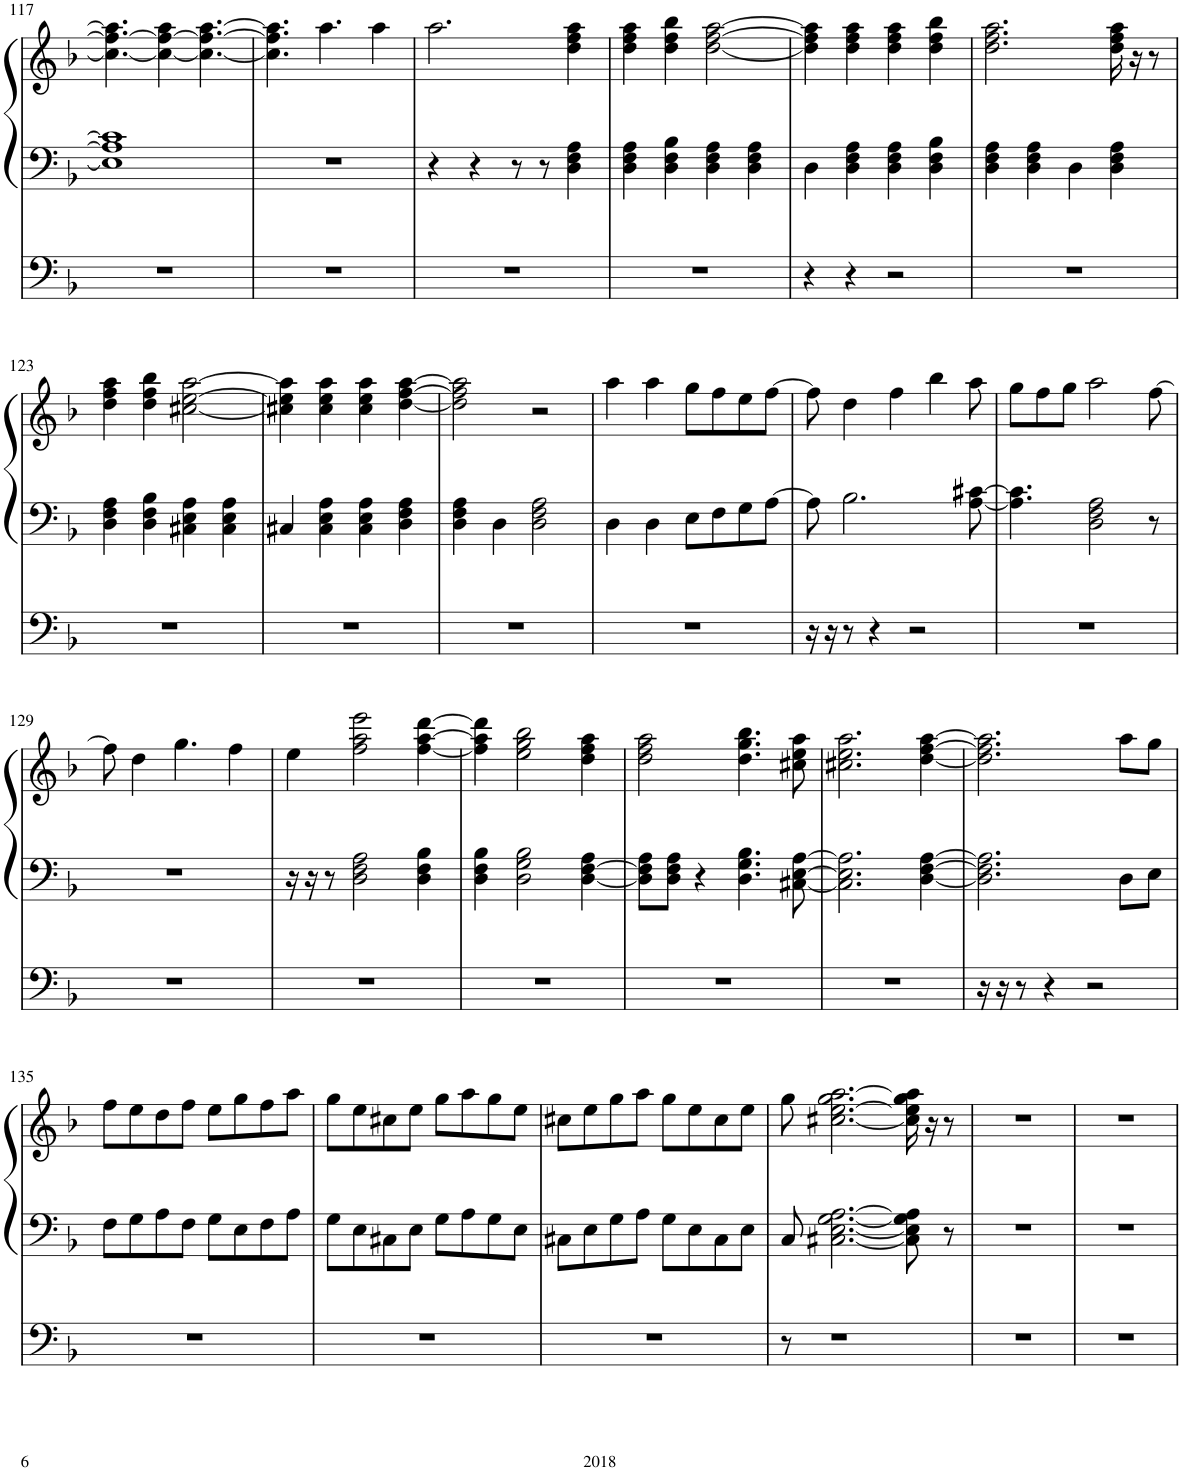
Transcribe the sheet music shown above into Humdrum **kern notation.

**kern	**kern	**kern
*part1	*part1	*part1
*staff3	*staff2	*staff1
*I"Organ	*	*
*I'Org.	*	*
!!LO:PB:g=z
*clefF4	*clefF4	*clefG2
*k[b-]	*k[b-]	*k[b-]
*M4/4	*M4/4	*M4/4
=117	=117	=117
1r	1E] 1A] 1c]	4.cc\_ 4.ff\_ 4.aa\]
.	.	4cc\_ 4ff\_ 4aa\
.	.	4.cc\_ 4.ff\_ [4.aa\
=118	=118	=118
1r	1r	4.cc\] 4.ff\] 4.aa\]
.	.	4.aa\
.	.	4aa\
=119	=119	=119
1r	4r	2.aa\
.	4r	.
.	8r	.
.	8r	.
.	4D\ 4F\ 4A\	4dd\ 4ff\ 4aa\
=120	=120	=120
1r	4D\ 4F\ 4A\	4dd\ 4ff\ 4aa\
.	4D\ 4F\ 4B-\	4dd\ 4ff\ 4bb-\
.	4D\ 4F\ 4A\	[2dd\ [2ff\ [2aa\
.	4D\ 4F\ 4A\	.
=121	=121	=121
4r	4D\	4dd\] 4ff\] 4aa\]
4r	4D\ 4F\ 4A\	4dd\ 4ff\ 4aa\
2r	4D\ 4F\ 4A\	4dd\ 4ff\ 4aa\
.	4D\ 4F\ 4B-\	4dd\ 4ff\ 4bb-\
=122	=122	=122
1r	4D\ 4F\ 4A\	2.dd\ 2.ff\ 2.aa\
.	4D\ 4F\ 4A\	.
.	4D\	.
.	4D\ 4F\ 4A\	16dd\ 16ff\ 16aa\
.	.	16r
.	.	8r
!!LO:LB:g=z
=123	=123	=123
1r	4D\ 4F\ 4A\	4dd\ 4ff\ 4aa\
.	4D\ 4F\ 4B-\	4dd\ 4ff\ 4bb-\
.	4C#X\ 4E\ 4A\	[2cc#X\ [2ee\ [2aa\
.	4C#\ 4E\ 4A\	.
=124	=124	=124
1r	4C#X/	4cc#X\] 4ee\] 4aa\]
.	4C#\ 4E\ 4A\	4cc#\ 4ee\ 4aa\
.	4C#\ 4E\ 4A\	4cc#\ 4ee\ 4aa\
.	4D\ 4F\ 4A\	[4dd\ [4ff\ [4aa\
=125	=125	=125
1r	4D\ 4F\ 4A\	2dd\] 2ff\] 2aa\]
.	4D\	.
.	2D\ 2F\ 2A\	2r
=126	=126	=126
1r	4D\	4aa\
.	4D\	4aa\
.	8E\L	8gg\L
.	8F\	8ff\
.	8G\	8ee\
.	[8A\J	[8ff\J
=127	=127	=127
16r	8A\]	8ff\]
16r	.	.
8r	2.B-\	4dd\
4r	.	.
.	.	4ff\
2r	.	.
.	.	4bb-\
.	[8A\ [8c#X\	8aa\
=128	=128	=128
1r	4.A\] 4.c#\]	8gg\L
.	.	8ff\
.	.	8gg\J
.	2D\ 2F\ 2A\	2aa\
.	8r	[8ff\
!!LO:LB:g=z
=129	=129	=129
1r	1r	8ff\]
.	.	4dd\
.	.	4.gg\
.	.	4ff\
=130	=130	=130
1r	16r	4ee\
.	16r	.
.	8r	.
.	2D\ 2F\ 2A\	2ff\ 2aa\ 2eee\
.	4D\ 4F\ 4B-\	[4ff\ [4aa\ [4ddd\
=131	=131	=131
1r	4D\ 4F\ 4B-\	4ff\] 4aa\] 4ddd\]
.	2D\ 2G\ 2B-\	2ee\ 2gg\ 2bb-\
.	[4D\ [4F\ 4A\	4dd\ 4ff\ 4aa\
=132	=132	=132
1r	8D\] 8F\] 8A\L	2dd\ 2ff\ 2aa\
.	8D\ 8F\ 8A\J	.
.	4r	.
.	4.D\ 4.G\ 4.B-\	4.dd\ 4.gg\ 4.bb-\
.	[8C#X\ [8E\ [8A\	8cc#X\ 8ee\ 8aa\
=133	=133	=133
1r	2.C#\] 2.E\] 2.A\]	2.cc#X\ 2.ee\ 2.aa\
.	[4D\ [4F\ [4A\	[4dd\ [4ff\ [4aa\
=134	=134	=134
16r	2.D\] 2.F\] 2.A\]	2.dd\] 2.ff\] 2.aa\]
16r	.	.
8r	.	.
4r	.	.
2r	.	.
.	8D\L	8aa\L
.	8E\J	8gg\J
!!LO:LB:g=z
=135	=135	=135
1r	8F\L	8ff\L
.	8G\	8ee\
.	8A\	8dd\
.	8F\J	8ff\J
.	8G\L	8ee\L
.	8E\	8gg\
.	8F\	8ff\
.	8A\J	8aa\J
=136	=136	=136
1r	8G\L	8gg\L
.	8E\	8ee\
.	8C#X\	8cc#X\
.	8E\J	8ee\J
.	8G\L	8gg\L
.	8A\	8aa\
.	8G\	8gg\
.	8E\J	8ee\J
=137	=137	=137
1r	8C#X\L	8cc#X\L
.	8E\	8ee\
.	8G\	8gg\
.	8A\J	8aa\J
.	8G\L	8gg\L
.	8E\	8ee\
.	8C#\	8cc#\
.	8E\J	8ee\J
=138	=138	=138
8r	8C/	8gg\
2..r	[2.C#X\ [2.E\ [2.G\ [2.A\	[2.cc#X\ [2.ee\ 2.gg\ [2.aa\
.	8C#\] 8E\] 8G\] 8A\]	16cc#\] 16ee\] 16gg\ 16aa\]
.	.	16r
8ryy	8r	8r
=139	=139	=139
1r	1r	1r
8r	8ryy	8ryy
=140	=140	=140
1r	1r	1r
=	=	=
*-	*-	*-
